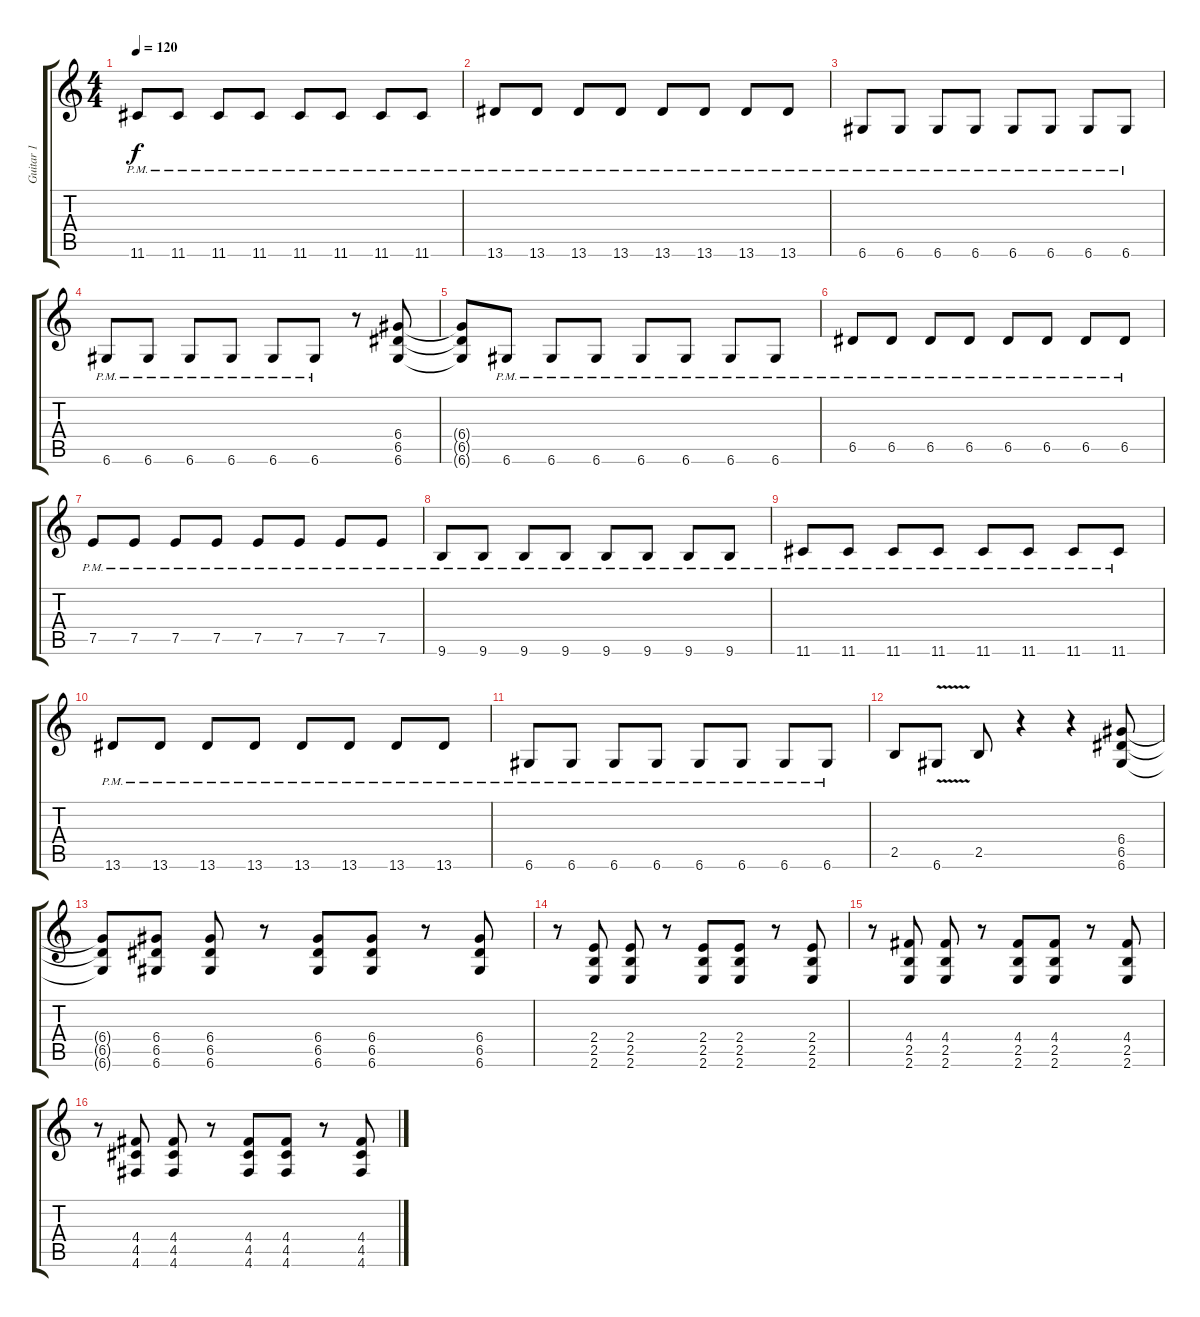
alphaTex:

\track ("Guitar 1" "Guitar 1") {instrument distortionguitar}
\staff {score tabs}
\tuning (E4 B3 G3 D3 A2 D2) {hide}
\ts (4 4)
\tempo 120
\clef g2
\ks c
11.6{pm}.8{dy f} 11.6{pm}.8 11.6{pm}.8 11.6{pm}.8 11.6{pm}.8 11.6{pm}.8 11.6{pm}.8 11.6{pm}.8 |
13.6{pm}.8 13.6{pm}.8 13.6{pm}.8 13.6{pm}.8 13.6{pm}.8 13.6{pm}.8 13.6{pm}.8 13.6{pm}.8 |
6.6{pm}.8 6.6{pm}.8 6.6{pm}.8 6.6{pm}.8 6.6{pm}.8 6.6{pm}.8 6.6{pm}.8 6.6{pm}.8 |
6.6{pm}.8 6.6{pm}.8 6.6{pm}.8 6.6{pm}.8 6.6{pm}.8 6.6{pm}.8 r.8 (6.4 6.5 6.6).8 |
(6.4{t} 6.5{t} 6.6{t}).8 6.6{pm}.8 6.6{pm}.8 6.6{pm}.8 6.6{pm}.8 6.6{pm}.8 6.6{pm}.8 6.6{pm}.8 |
6.5{pm}.8 6.5{pm}.8 6.5{pm}.8 6.5{pm}.8 6.5{pm}.8 6.5{pm}.8 6.5{pm}.8 6.5{pm}.8 |
7.5{pm}.8 7.5{pm}.8 7.5{pm}.8 7.5{pm}.8 7.5{pm}.8 7.5{pm}.8 7.5{pm}.8 7.5{pm}.8 |
9.6{pm}.8 9.6{pm}.8 9.6{pm}.8 9.6{pm}.8 9.6{pm}.8 9.6{pm}.8 9.6{pm}.8 9.6{pm}.8 |
11.6{pm}.8 11.6{pm}.8 11.6{pm}.8 11.6{pm}.8 11.6{pm}.8 11.6{pm}.8 11.6{pm}.8 11.6{pm}.8 |
13.6{pm}.8 13.6{pm}.8 13.6{pm}.8 13.6{pm}.8 13.6{pm}.8 13.6{pm}.8 13.6{pm}.8 13.6{pm}.8 |
6.6{pm}.8 6.6{pm}.8 6.6{pm}.8 6.6{pm}.8 6.6{pm}.8 6.6{pm}.8 6.6{pm}.8 6.6{pm}.8 |
2.5.8 6.6{v}.8 2.5.8 r.4 r.4 (6.4 6.5 6.6).8 |
(6.4{t} 6.5{t} 6.6{t}).8 (6.4 6.5 6.6).8 (6.4 6.5 6.6).8 r.8 (6.4 6.5 6.6).8 (6.4 6.5 6.6).8 r.8 (6.4 6.5 6.6).8 |
r.8 (2.4 2.5 2.6).8 (2.4 2.5 2.6).8 r.8 (2.4 2.5 2.6).8 (2.4 2.5 2.6).8 r.8 (2.4 2.5 2.6).8 |
r.8 (4.4 2.5 2.6).8 (4.4 2.5 2.6).8 r.8 (4.4 2.5 2.6).8 (4.4 2.5 2.6).8 r.8 (4.4 2.5 2.6).8 |
r.8 (4.4 4.5 4.6).8 (4.4 4.5 4.6).8 r.8 (4.4 4.5 4.6).8 (4.4 4.5 4.6).8 r.8 (4.4 4.5 4.6).8
